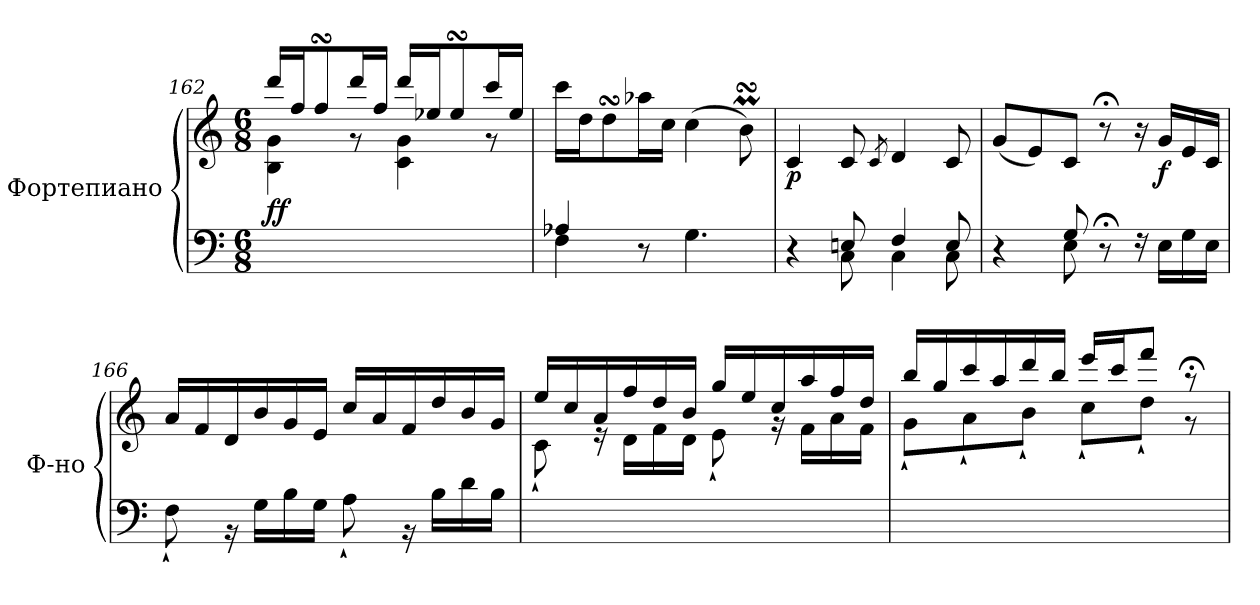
**kern	**kern	**dynam
*part1	*part1	*part1
*staff2	*staff1	*staff1/2
*I"Фортепиано	*	*
*I'Ф-но	*	*
!!LO:LB:g=z
*clefF4	*clefG2	*
*k[]	*k[]	*
*M6/8	*M6/8	*
=162	=162	=162
*	*^	*
!	!	!	!LO:DY:b
2.ryy	16ddd/LL	4B\ 4g\	ff
.	16ff/J	.	.
.	8ffsSSs/	.	.
.	16ddd/L	8rg	.
.	16ff/JJ	.	.
.	16ddd/LL	4c\ 4g\	.
.	16ee-X/J	.	.
.	8ee-sSSs/	.	.
.	16ccc/L	8rg	.
.	16ee-/JJ	.	.
*	*v	*v	*
=163	=163	=163
*^	*	*
4A-X/	4F\	16ccc\LL	.
.	.	16dd\J	.
.	.	8ddsSSS\	.
8r	2ryy	16aa-X\L	.
.	.	16cc\JJ	.
4.G\	.	(>4cc\	.
.	.	8bmsSsS\)	.
=164	=164	=164	=164
!	!	!	!LO:DY:b
4r	4ryy	4c/	p
8En/	8C\	8c/	.
.	.	8qc/	.
4F/	4C\	4d/	.
8E/	8C\	8c/	.
=165	=165	=165	=165
4r	4ryy	(<8g/L	.
.	.	8e/)	.
8G/	8E\	8c/J	.
8r;<	8ryy	8r;<	.
4ryy	16rF	16r	.
!	!	!	!LO:DY:b
.	16E\LL	16g/LL	f
.	16G\	16e/	.
.	16E\JJ	16c/JJ	.
!!LO:LB:g=z
=166	=166	=166	=166
2.ryy	8F`>\	16a/LL	.
.	.	16f/	.
.	16r	16d/	.
.	16G\LL	16b/	.
.	16B\	16g/	.
.	16G\JJ	16e/JJ	.
.	8A`>\	16cc/LL	.
.	.	16a/	.
.	16r	16f/	.
.	16B\LL	16dd/	.
.	16d\	16b/	.
.	16B\JJ	16g/JJ	.
*v	*v	*	*
=167	=167	=167
*	*^	*
2.ryy	16ee/LL	8c`<\	.
.	16cc/	.	.
.	16a/	16re	.
.	16ff/	16d\LL	.
.	16dd/	16f\	.
.	16b/JJ	16d\JJ	.
.	16gg/LL	8e`<\	.
.	16ee/	.	.
.	16cc/	16rg	.
.	16aa/	16f\LL	.
.	16ff/	16a\	.
.	16dd/JJ	16f\JJ	.
=168	=168	=168	=168
2.ryy	16bb/LL	8g`<\L	.
.	16gg/	.	.
.	16ccc/	8a`<\	.
.	16aa/	.	.
.	16ddd/	8b`<\J	.
.	16bb/JJ	.	.
.	16eee/LL	8cc`<\L	.
.	16ccc/J	.	.
.	8fff/J	8dd`<\J	.
.	8r;aa	8r	.
*	*v	*v	*
=	=	=
*-	*-	*-
